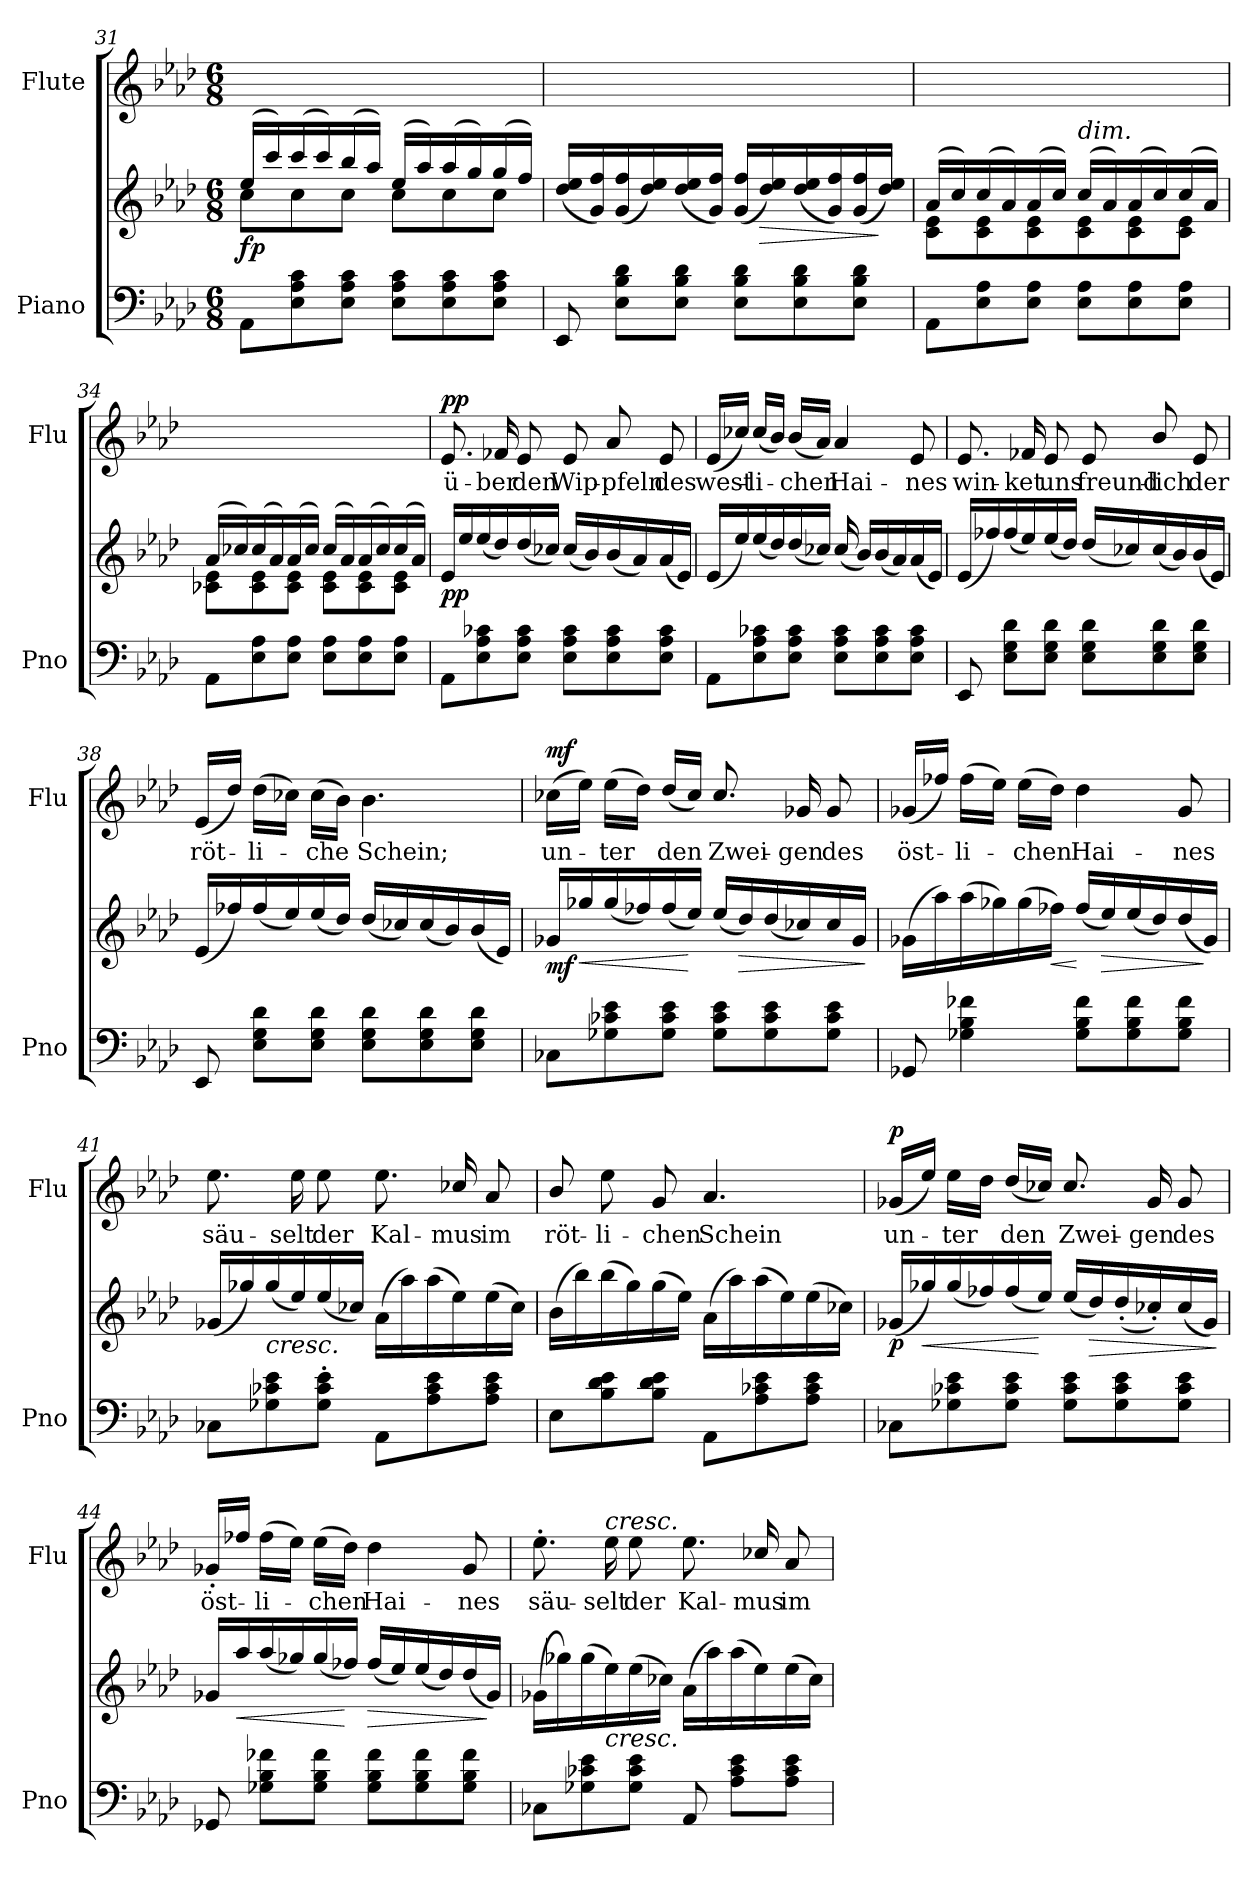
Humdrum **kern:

**kern	**kern	**dynam	**kern	**text	**dynam
*part2	*part2	*part2	*part1	*part1	*part1
*staff3	*staff2	*staff2/3	*staff1	*staff1	*staff1
*I"Piano	*	*	*I"Flute	*	*
*I'Pno	*	*	*I'Flu	*	*
*clefF4	*clefG2	*	*clefG2	*	*
*k[b-e-a-d-]	*k[b-e-a-d-]	*	*k[b-e-a-d-]	*	*
*M6/8	*M6/8	*	*M6/8	*	*
=31	=31	=31	=31	=31	=31
*	*^	*	*	*	*
!	!	!	!LO:DY:b	!	!	!
8AA-\L	(>16ee-/LL	8cc\L	fp	2.ryy	.	.
.	16ccc/)	.	.	.	.	.
8E-\ 8A-\ 8c\	(>16ccc/	8cc\	.	.	.	.
.	16ccc/)	.	.	.	.	.
8E-\ 8A-\ 8c\J	(>16bb-/	8cc\J	.	.	.	.
.	16aa-/JJ)	.	.	.	.	.
8E-\ 8A-\ 8c\L	(>16ee-/LL	8cc\L	.	.	.	.
.	16aa-/)	.	.	.	.	.
8E-\ 8A-\ 8c\	(>16aa-/	8cc\	.	.	.	.
.	16gg/)	.	.	.	.	.
8E-\ 8A-\ 8c\J	(>16gg/	8cc\J	.	.	.	.
.	16ff/JJ)	.	.	.	.	.
*	*v	*v	*	*	*	*
=32	=32	=32	=32	=32	=32
8EE-/	(<16dd-/ 16ee-/LL	.	2.ryy	.	.
.	16g/ 16ff/)	.	.	.	.
8E-\ 8B-\ 8d-\L	(<16g/ 16ff/	.	.	.	.
.	16dd-/ 16ee-/)	.	.	.	.
8E-\ 8B-\ 8d-\J	(<16dd-/ 16ee-/	.	.	.	.
.	16g/ 16ff/JJ)	.	.	.	.
8E-\ 8B-\ 8d-\L	(<16g/ 16ff/LL	.	.	.	.
!	!	!LO:HP:b	!	!	!
.	16dd-/ 16ee-/)	>	.	.	.
8E-\ 8B-\ 8d-\	(<16dd-/ 16ee-/	.	.	.	.
.	16g/ 16ff/)	.	.	.	.
8E-\ 8B-\ 8d-\J	(<16g/ 16ff/	.	.	.	.
.	16dd-/ 16ee-/JJ)	]	.	.	.
!!LO:PB:g=z
=33	=33	=33	=33	=33	=33
*	*^	*	*	*	*
8AA-\L	(>16a-/LL	8c\ 8e-\L	.	2.ryy	.	.
.	16cc/)	.	.	.	.	.
8E-\ 8A-\	(>16cc/	8c\ 8e-\	.	.	.	.
.	16a-/)	.	.	.	.	.
8E-\ 8A-\J	(>16a-/	8c\ 8e-\	.	.	.	.
.	16cc/JJ)	.	.	.	.	.
!	!LO:TX:a:i:t=dim.	!	!	!	!	!
8E-\ 8A-\L	(>16cc/LL	8c\ 8e-\	.	.	.	.
.	16a-/)	.	.	.	.	.
8E-\ 8A-\	(>16a-/	8c\ 8e-\	.	.	.	.
.	16cc/)	.	.	.	.	.
8E-\ 8A-\J	(>16cc/	8c\ 8e-\J	.	.	.	.
.	16a-/JJ)	.	.	.	.	.
=34	=34	=34	=34	=34	=34	=34
8AA-\L	(>16a-/LL	8c-X\ 8e-\L	.	2.ryy	.	.
.	16cc-X/)	.	.	.	.	.
8E-\ 8A-\	(>16cc-/	8c-\ 8e-\	.	.	.	.
.	16a-/)	.	.	.	.	.
8E-\ 8A-\J	(>16a-/	8c-\ 8e-\J	.	.	.	.
.	16cc-/JJ)	.	.	.	.	.
8E-\ 8A-\L	(>16cc-/LL	8c-\ 8e-\L	.	.	.	.
.	16a-/)	.	.	.	.	.
8E-\ 8A-\	(>16a-/	8c-\ 8e-\	.	.	.	.
.	16cc-/)	.	.	.	.	.
8E-\ 8A-\J	(>16cc-/	8c-\ 8e-\J	.	.	.	.
.	16a-/JJ)	.	.	.	.	.
*	*v	*v	*	*	*	*
=35	=35	=35	=35	=35	=35
!	!	!LO:DY:a=2	!	!LO:LY:b	!LO:DY:a
8AA-\L	16e-/LL	pp	8.e-/	ü-	pp
.	16ee-/	.	.	.	.
8E-\ 8A-\ 8c-X\	(<16ee-/	.	.	.	.
!	!	!	!	!LO:LY:b	!
.	16dd-/)	.	16f-X/	-ber	.
!	!	!	!	!LO:LY:b	!
8E-\ 8A-\ 8c-\J	(<16dd-/	.	8e-/	den	.
.	16cc-X/JJ)	.	.	.	.
!	!	!	!	!LO:LY:b	!
8E-\ 8A-\ 8c-\L	(<16cc-/LL	.	8e-/	Wip-	.
.	16b-/)	.	.	.	.
!	!	!	!	!LO:LY:b	!
8E-\ 8A-\ 8c-\	(<16b-/	.	8a-/	-pfeln	.
.	16a-/)	.	.	.	.
!	!	!	!	!LO:LY:b	!
8E-\ 8A-\ 8c-\J	(<16a-/	.	8e-/	des	.
.	16e-/JJ)	.	.	.	.
!!LO:LB:g=z
=36	=36	=36	=36	=36	=36
!	!	!	!	!LO:LY:b	!
8AA-\L	(<16e-/LL	.	(<16e-/LL	west-	.
.	16ee-/)	.	16cc-X/JJ)	.	.
!	!	!	!	!LO:LY:b	!
8E-\ 8A-\ 8c-X\	(<16ee-/	.	(<16cc-/LL	-li-	.
.	16dd-/)	.	16b-/JJ)	.	.
!	!	!	!	!LO:LY:b	!
8E-\ 8A-\ 8c-\J	(<16dd-/	.	(<16b-/LL	-chen	.
.	16cc-X/JJ)	.	16a-/JJ)	.	.
!	!	!	!	!LO:LY:b	!
8E-\ 8A-\ 8c-\L	(<16cc-/	.	4a-/	Hai-	.
.	16b-/LL)	.	.	.	.
8E-\ 8A-\ 8c-\	(<16b-/	.	.	.	.
.	16a-/)	.	.	.	.
!	!	!	!	!LO:LY:b	!
8E-\ 8A-\ 8c-\J	(<16a-/	.	8e-/	-nes	.
.	16e-/JJ)	.	.	.	.
=37	=37	=37	=37	=37	=37
!	!	!	!	!LO:LY:b	!
8EE-/	(<16e-/LL	.	8.e-/	win-	.
.	16ff-X/)	.	.	.	.
8E-\ 8G\ 8d-\L	(<16ff-/	.	.	.	.
!	!	!	!	!LO:LY:b	!
.	16ee-/)	.	16f-X/	-ket	.
!	!	!	!	!LO:LY:b	!
8E-\ 8G\ 8d-\J	(<16ee-/	.	8e-/	uns	.
.	16dd-/JJ)	.	.	.	.
!	!	!	!	!LO:LY:b	!
8E-\ 8G\ 8d-\L	(<16dd-/LL	.	8e-/	freund-	.
.	16cc-X/)	.	.	.	.
!	!	!	!	!LO:LY:b	!
8E-\ 8G\ 8d-\	(<16cc-/	.	8b-/	-lich	.
.	16b-/)	.	.	.	.
!	!	!	!	!LO:LY:b	!
8E-\ 8G\ 8d-\J	(<16b-/	.	8e-/	der	.
.	16e-/JJ)	.	.	.	.
=38	=38	=38	=38	=38	=38
!	!	!	!	!LO:LY:b	!
8EE-/	(<16e-/LL	.	(<16e-/LL	röt-	.
.	16ff-X/)	.	16dd-/JJ)	.	.
!	!	!	!	!LO:LY:b	!
8E-\ 8G\ 8d-\L	(<16ff-/	.	(>16dd-\LL	-li-	.
.	16ee-/)	.	16cc-X\JJ)	.	.
!	!	!	!	!LO:LY:b	!
8E-\ 8G\ 8d-\J	(<16ee-/	.	(>16cc-\LL	-che	.
.	16dd-/JJ)	.	16b-\JJ)	.	.
!	!	!	!	!LO:LY:b	!
8E-\ 8G\ 8d-\L	(<16dd-/LL	.	4.b-\	Schein;	.
.	16cc-X/)	.	.	.	.
8E-\ 8G\ 8d-\	(<16cc-/	.	.	.	.
.	16b-/)	.	.	.	.
8E-\ 8G\ 8d-\J	(<16b-/	.	.	.	.
.	16e-/JJ)	.	.	.	.
!!LO:LB:g=z
=39	=39	=39	=39	=39	=39
!	!	!LO:DY:b	!	!LO:LY:b	!LO:DY:a
8C-X\L	16g-X/LL	mf	(>16cc-X\LL	un-	mf
!	!	!LO:HP:b	!	!	!
.	16gg-X/	<	16ee-\JJ)	.	.
!	!	!	!	!LO:LY:b	!
8G-X\ 8c-X\ 8e-\	(<16gg-/	.	(>16ee-\LL	-ter	.
.	16ff-X/)	.	16dd-\JJ)	.	.
!	!	!	!	!LO:LY:b	!
8G-\ 8c-\ 8e-\J	(<16ff-/	.	(<16dd-/LL	den	.
.	16ee-/JJ)	[	16cc-/JJ)	.	.
!	!	!	!	!LO:LY:b	!
8G-\ 8c-\ 8e-\L	(<16ee-/LL	.	8.cc-/	Zwei-	.
!	!	!LO:HP:b	!	!	!
.	16dd-/)	>	.	.	.
8G-\ 8c-\ 8e-\	(<16dd-/	.	.	.	.
!	!	!	!	!LO:LY:b	!
.	16cc-X/)	.	16g-X/	-gen	.
!	!	!	!	!LO:LY:b	!
8G-\ 8c-\ 8e-\J	16cc-/	.	8g-/	des	.
.	16g-/JJ	.	.	.	.
.	.	]	.	.	.
=40	=40	=40	=40	=40	=40
!	!	!	!	!LO:LY:b	!
8GG-X/	(>16g-X\LL	.	(<16g-X/LL	öst-	.
.	16aa-\)	.	16ff-X/JJ)	.	.
!	!	!	!	!LO:LY:b	!
4G-X\ 4B-\ 4f-X\	(>16aa-\	.	(>16ff-\LL	-li-	.
.	16gg-X\)	.	16ee-\JJ)	.	.
!	!	!	!	!LO:LY:b	!
.	(>16gg-\	.	(>16ee-\LL	-chen	.
!	!	!LO:HP:b	!	!	!
.	16ff-X\JJ)	<	16dd-\JJ)	.	.
!	!	!	!	!LO:LY:b	!
8G-\ 8B-\ 8f-\L	(<16ff-/LL	[	4dd-\	Hai-	.
!	!	!LO:HP:b	!	!	!
.	16ee-/)	>	.	.	.
8G-\ 8B-\ 8f-\	(<16ee-/	.	.	.	.
.	16dd-/)	.	.	.	.
!	!	!	!	!LO:LY:b	!
8G-\ 8B-\ 8f-\J	(<16dd-/	.	8g-/	-nes	.
.	16g-/JJ)	]	.	.	.
=41	=41	=41	=41	=41	=41
!	!	!	!	!LO:LY:b	!
8C-X\L	(<16g-X/LL	.	8.ee-\	säu-	.
.	16gg-X/)	.	.	.	.
!	!LO:TX:b:i:t=cresc.	!	!	!	!
8G-X\ 8c-X\ 8e-\	(<16gg-/	.	.	.	.
!	!	!	!	!LO:LY:b	!
.	16ee-/)	.	16ee-\	-selt	.
!	!	!	!	!LO:LY:b	!
8G-\' 8c-\' 8e-\'J	(<16ee-/	.	8ee-\	der	.
.	16cc-X/JJ)	.	.	.	.
!	!	!	!	!LO:LY:b	!
8AA-\L	(>16a-\LL	.	8.ee-\	Kal-	.
.	16aa-\)	.	.	.	.
8A-\ 8c-\ 8e-\	(>16aa-\	.	.	.	.
!	!	!	!	!LO:LY:b	!
.	16ee-\)	.	16cc-X/	-mus	.
!	!	!	!	!LO:LY:b	!
8A-\ 8c-\ 8e-\J	(>16ee-\	.	8a-/	im	.
.	16cc-\JJ)	.	.	.	.
!!LO:LB:g=z
=42	=42	=42	=42	=42	=42
!	!	!	!	!LO:LY:b	!
8E-\L	(>16b-\LL	.	8b-/	röt-	.
.	16bb-\)	.	.	.	.
!	!	!	!	!LO:LY:b	!
8B-\ 8d-\ 8e-\	(>16bb-\	.	8ee-\	-li-	.
.	16gg\)	.	.	.	.
!	!	!	!	!LO:LY:b	!
8B-\ 8d-\ 8e-\J	(>16gg\	.	8g/	-chen	.
.	16ee-\JJ)	.	.	.	.
!	!	!	!	!LO:LY:b	!
8AA-\L	(>16a-\LL	.	4.a-/	Schein	.
.	16aa-\)	.	.	.	.
8A-\ 8c-X\ 8e-\	(>16aa-\	.	.	.	.
.	16ee-\)	.	.	.	.
8A-\ 8c-\ 8e-\J	(>16ee-\	.	.	.	.
.	16cc-X\JJ)	.	.	.	.
=43	=43	=43	=43	=43	=43
!	!	!LO:DY:b	!	!LO:LY:b	!LO:DY:a
8C-X\L	(<16g-X/LL	p	(<16g-X/LL	un-	p
!	!	!LO:HP:b	!	!	!
.	16gg-X/)	<	16ee-/JJ)	.	.
!	!	!	!	!LO:LY:b	!
8G-X\ 8c-X\ 8e-\	(<16gg-/	.	16ee-\LL	-ter	.
.	16ff-X/)	.	16dd-\JJ	.	.
!	!	!	!	!LO:LY:b	!
8G-\ 8c-\ 8e-\J	(<16ff-/	.	(<16dd-/LL	den	.
.	16ee-/JJ)	[	16cc-X/JJ)	.	.
!	!	!	!	!LO:LY:b	!
8G-\ 8c-\ 8e-\L	(<16ee-/LL	.	8.cc-/	Zwei-	.
!	!	!LO:HP:b	!	!	!
.	16dd-/)	>	.	.	.
8G-\ 8c-\ 8e-\	(<16dd-'/	.	.	.	.
!	!	!	!	!LO:LY:b	!
.	16cc-X'/)	.	16g-/	-gen	.
!	!	!	!	!LO:LY:b	!
8G-\ 8c-\ 8e-\J	(<16cc-/	.	8g-/	des	.
.	16g-/JJ)	.	.	.	.
.	.	]	.	.	.
=44	=44	=44	=44	=44	=44
!	!	!	!	!LO:LY:b	!
8GG-X/	16g-X/LL	.	16g-X'/LL	öst-	.
!	!	!LO:HP:b	!	!	!
.	16aa-/	<	16ff-X/JJ	.	.
!	!	!	!	!LO:LY:b	!
8G-X\ 8B-\ 8f-X\L	(<16aa-/	.	(>16ff-\LL	-li-	.
.	16gg-X/)	.	16ee-\JJ)	.	.
!	!	!	!	!LO:LY:b	!
8G-\ 8B-\ 8f-\J	(<16gg-/	.	(>16ee-\LL	-chen	.
.	16ff-X/JJ)	[	16dd-\JJ)	.	.
!	!	!LO:HP:b	!	!LO:LY:b	!
8G-\ 8B-\ 8f-\L	(<16ff-/LL	>	4dd-\	Hai-	.
.	16ee-/)	.	.	.	.
8G-\ 8B-\ 8f-\	(<16ee-/	.	.	.	.
.	16dd-/)	.	.	.	.
!	!	!	!	!LO:LY:b	!
8G-\ 8B-\ 8f-\J	(<16dd-/	.	8g-/	-nes	.
.	16g-/JJ)	]	.	.	.
!!LO:PB:g=z
=45	=45	=45	=45	=45	=45
!	!	!	!	!LO:LY:b	!
8C-X\L	(>16g-X\LL	.	8.ee-'\	säu-	.
.	16gg-X\)	.	.	.	.
8G-X\ 8c-X\ 8e-\	(>16gg-\	.	.	.	.
!	!	!	!LO:TX:a:i:t=cresc.	!	!
!	!LO:TX:b:i:t=cresc.	!	!	!	!
!	!	!	!	!LO:LY:b	!
.	16ee-\)	.	16ee-\	-selt	.
!	!	!	!	!LO:LY:b	!
8G-\ 8c-\ 8e-\J	(>16ee-\	.	8ee-\	der	.
.	16cc-X\JJ)	.	.	.	.
!	!	!	!	!LO:LY:b	!
8AA-/	(>16a-\LL	.	8.ee-\	Kal-	.
.	16aa-\)	.	.	.	.
8A-\ 8c-\ 8e-\L	(>16aa-\	.	.	.	.
!	!	!	!	!LO:LY:b	!
.	16ee-\)	.	16cc-X/	-mus	.
!	!	!	!	!LO:LY:b	!
8A-\ 8c-\ 8e-\J	(>16ee-\	.	8a-/	im	.
.	16cc-\JJ)	.	.	.	.
=	=	=	=	=	=
*-	*-	*-	*-	*-	*-
